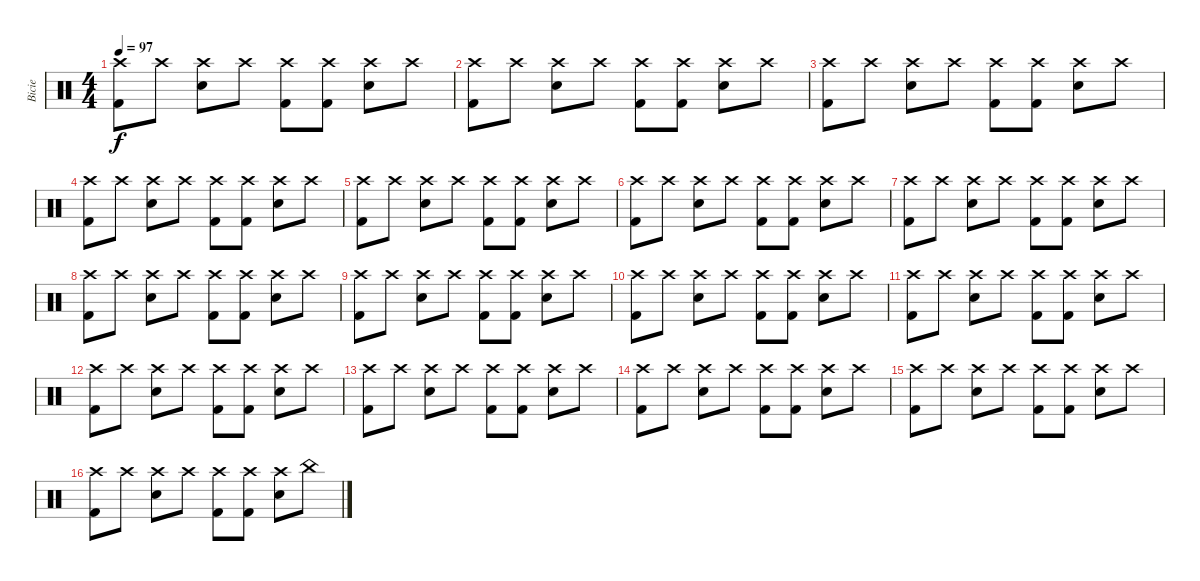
\track ("Bicie" "Bicie") {instrument percussion}
\staff {score}
\articulation defaults
\ts (4 4)
\tempo 97
\clef neutral
\ks c
("Kick (hit) 2" "Crash high (hit)").8{dy f} "Crash high (hit)".8 ("Electric Snare (hit)" "Crash high (hit)").8 "Crash high (hit)".8 ("Kick (hit) 2" "Crash high (hit)").8 ("Kick (hit) 2" "Crash high (hit)").8 ("Electric Snare (hit)" "Crash high (hit)").8 "Crash high (hit)".8 |
("Kick (hit) 2" "Crash high (hit)").8 "Crash high (hit)".8 ("Electric Snare (hit)" "Crash high (hit)").8 "Crash high (hit)".8 ("Kick (hit) 2" "Crash high (hit)").8 ("Kick (hit) 2" "Crash high (hit)").8 ("Electric Snare (hit)" "Crash high (hit)").8 "Crash high (hit)".8 |
("Kick (hit) 2" "Crash high (hit)").8 "Crash high (hit)".8 ("Electric Snare (hit)" "Crash high (hit)").8 "Crash high (hit)".8 ("Kick (hit) 2" "Crash high (hit)").8 ("Kick (hit) 2" "Crash high (hit)").8 ("Electric Snare (hit)" "Crash high (hit)").8 "Crash high (hit)".8 |
("Kick (hit) 2" "Crash high (hit)").8 "Crash high (hit)".8 ("Electric Snare (hit)" "Crash high (hit)").8 "Crash high (hit)".8 ("Kick (hit) 2" "Crash high (hit)").8 ("Kick (hit) 2" "Crash high (hit)").8 ("Electric Snare (hit)" "Crash high (hit)").8 "Crash high (hit)".8 |
("Kick (hit) 2" "Crash high (hit)").8 "Crash high (hit)".8 ("Electric Snare (hit)" "Crash high (hit)").8 "Crash high (hit)".8 ("Kick (hit) 2" "Crash high (hit)").8 ("Kick (hit) 2" "Crash high (hit)").8 ("Electric Snare (hit)" "Crash high (hit)").8 "Crash high (hit)".8 |
("Kick (hit) 2" "Crash high (hit)").8 "Crash high (hit)".8 ("Electric Snare (hit)" "Crash high (hit)").8 "Crash high (hit)".8 ("Kick (hit) 2" "Crash high (hit)").8 ("Kick (hit) 2" "Crash high (hit)").8 ("Electric Snare (hit)" "Crash high (hit)").8 "Crash high (hit)".8 |
("Kick (hit) 2" "Crash high (hit)").8 "Crash high (hit)".8 ("Electric Snare (hit)" "Crash high (hit)").8 "Crash high (hit)".8 ("Kick (hit) 2" "Crash high (hit)").8 ("Kick (hit) 2" "Crash high (hit)").8 ("Electric Snare (hit)" "Crash high (hit)").8 "Crash high (hit)".8 |
("Kick (hit) 2" "Crash high (hit)").8 "Crash high (hit)".8 ("Electric Snare (hit)" "Crash high (hit)").8 "Crash high (hit)".8 ("Kick (hit) 2" "Crash high (hit)").8 ("Kick (hit) 2" "Crash high (hit)").8 ("Electric Snare (hit)" "Crash high (hit)").8 "Crash high (hit)".8 |
("Kick (hit) 2" "Crash high (hit)").8 "Crash high (hit)".8 ("Electric Snare (hit)" "Crash high (hit)").8 "Crash high (hit)".8 ("Kick (hit) 2" "Crash high (hit)").8 ("Kick (hit) 2" "Crash high (hit)").8 ("Electric Snare (hit)" "Crash high (hit)").8 "Crash high (hit)".8 |
("Kick (hit) 2" "Crash high (hit)").8 "Crash high (hit)".8 ("Electric Snare (hit)" "Crash high (hit)").8 "Crash high (hit)".8 ("Kick (hit) 2" "Crash high (hit)").8 ("Kick (hit) 2" "Crash high (hit)").8 ("Electric Snare (hit)" "Crash high (hit)").8 "Crash high (hit)".8 |
("Kick (hit) 2" "Crash high (hit)").8 "Crash high (hit)".8 ("Electric Snare (hit)" "Crash high (hit)").8 "Crash high (hit)".8 ("Kick (hit) 2" "Crash high (hit)").8 ("Kick (hit) 2" "Crash high (hit)").8 ("Electric Snare (hit)" "Crash high (hit)").8 "Crash high (hit)".8 |
("Kick (hit) 2" "Crash high (hit)").8 "Crash high (hit)".8 ("Electric Snare (hit)" "Crash high (hit)").8 "Crash high (hit)".8 ("Kick (hit) 2" "Crash high (hit)").8 ("Kick (hit) 2" "Crash high (hit)").8 ("Electric Snare (hit)" "Crash high (hit)").8 "Crash high (hit)".8 |
("Kick (hit) 2" "Crash high (hit)").8 "Crash high (hit)".8 ("Electric Snare (hit)" "Crash high (hit)").8 "Crash high (hit)".8 ("Kick (hit) 2" "Crash high (hit)").8 ("Kick (hit) 2" "Crash high (hit)").8 ("Electric Snare (hit)" "Crash high (hit)").8 "Crash high (hit)".8 |
("Kick (hit) 2" "Crash high (hit)").8 "Crash high (hit)".8 ("Electric Snare (hit)" "Crash high (hit)").8 "Crash high (hit)".8 ("Kick (hit) 2" "Crash high (hit)").8 ("Kick (hit) 2" "Crash high (hit)").8 ("Electric Snare (hit)" "Crash high (hit)").8 "Crash high (hit)".8 |
("Kick (hit) 2" "Crash high (hit)").8 "Crash high (hit)".8 ("Electric Snare (hit)" "Crash high (hit)").8 "Crash high (hit)".8 ("Kick (hit) 2" "Crash high (hit)").8 ("Kick (hit) 2" "Crash high (hit)").8 ("Electric Snare (hit)" "Crash high (hit)").8 "Crash high (hit)".8 |
("Kick (hit) 2" "Crash high (hit)").8 "Crash high (hit)".8 ("Electric Snare (hit)" "Crash high (hit)").8 "Crash high (hit)".8 ("Kick (hit) 2" "Crash high (hit)").8 ("Kick (hit) 2" "Crash high (hit)").8 ("Electric Snare (hit)" "Crash high (hit)").8 "China (hit)".8
